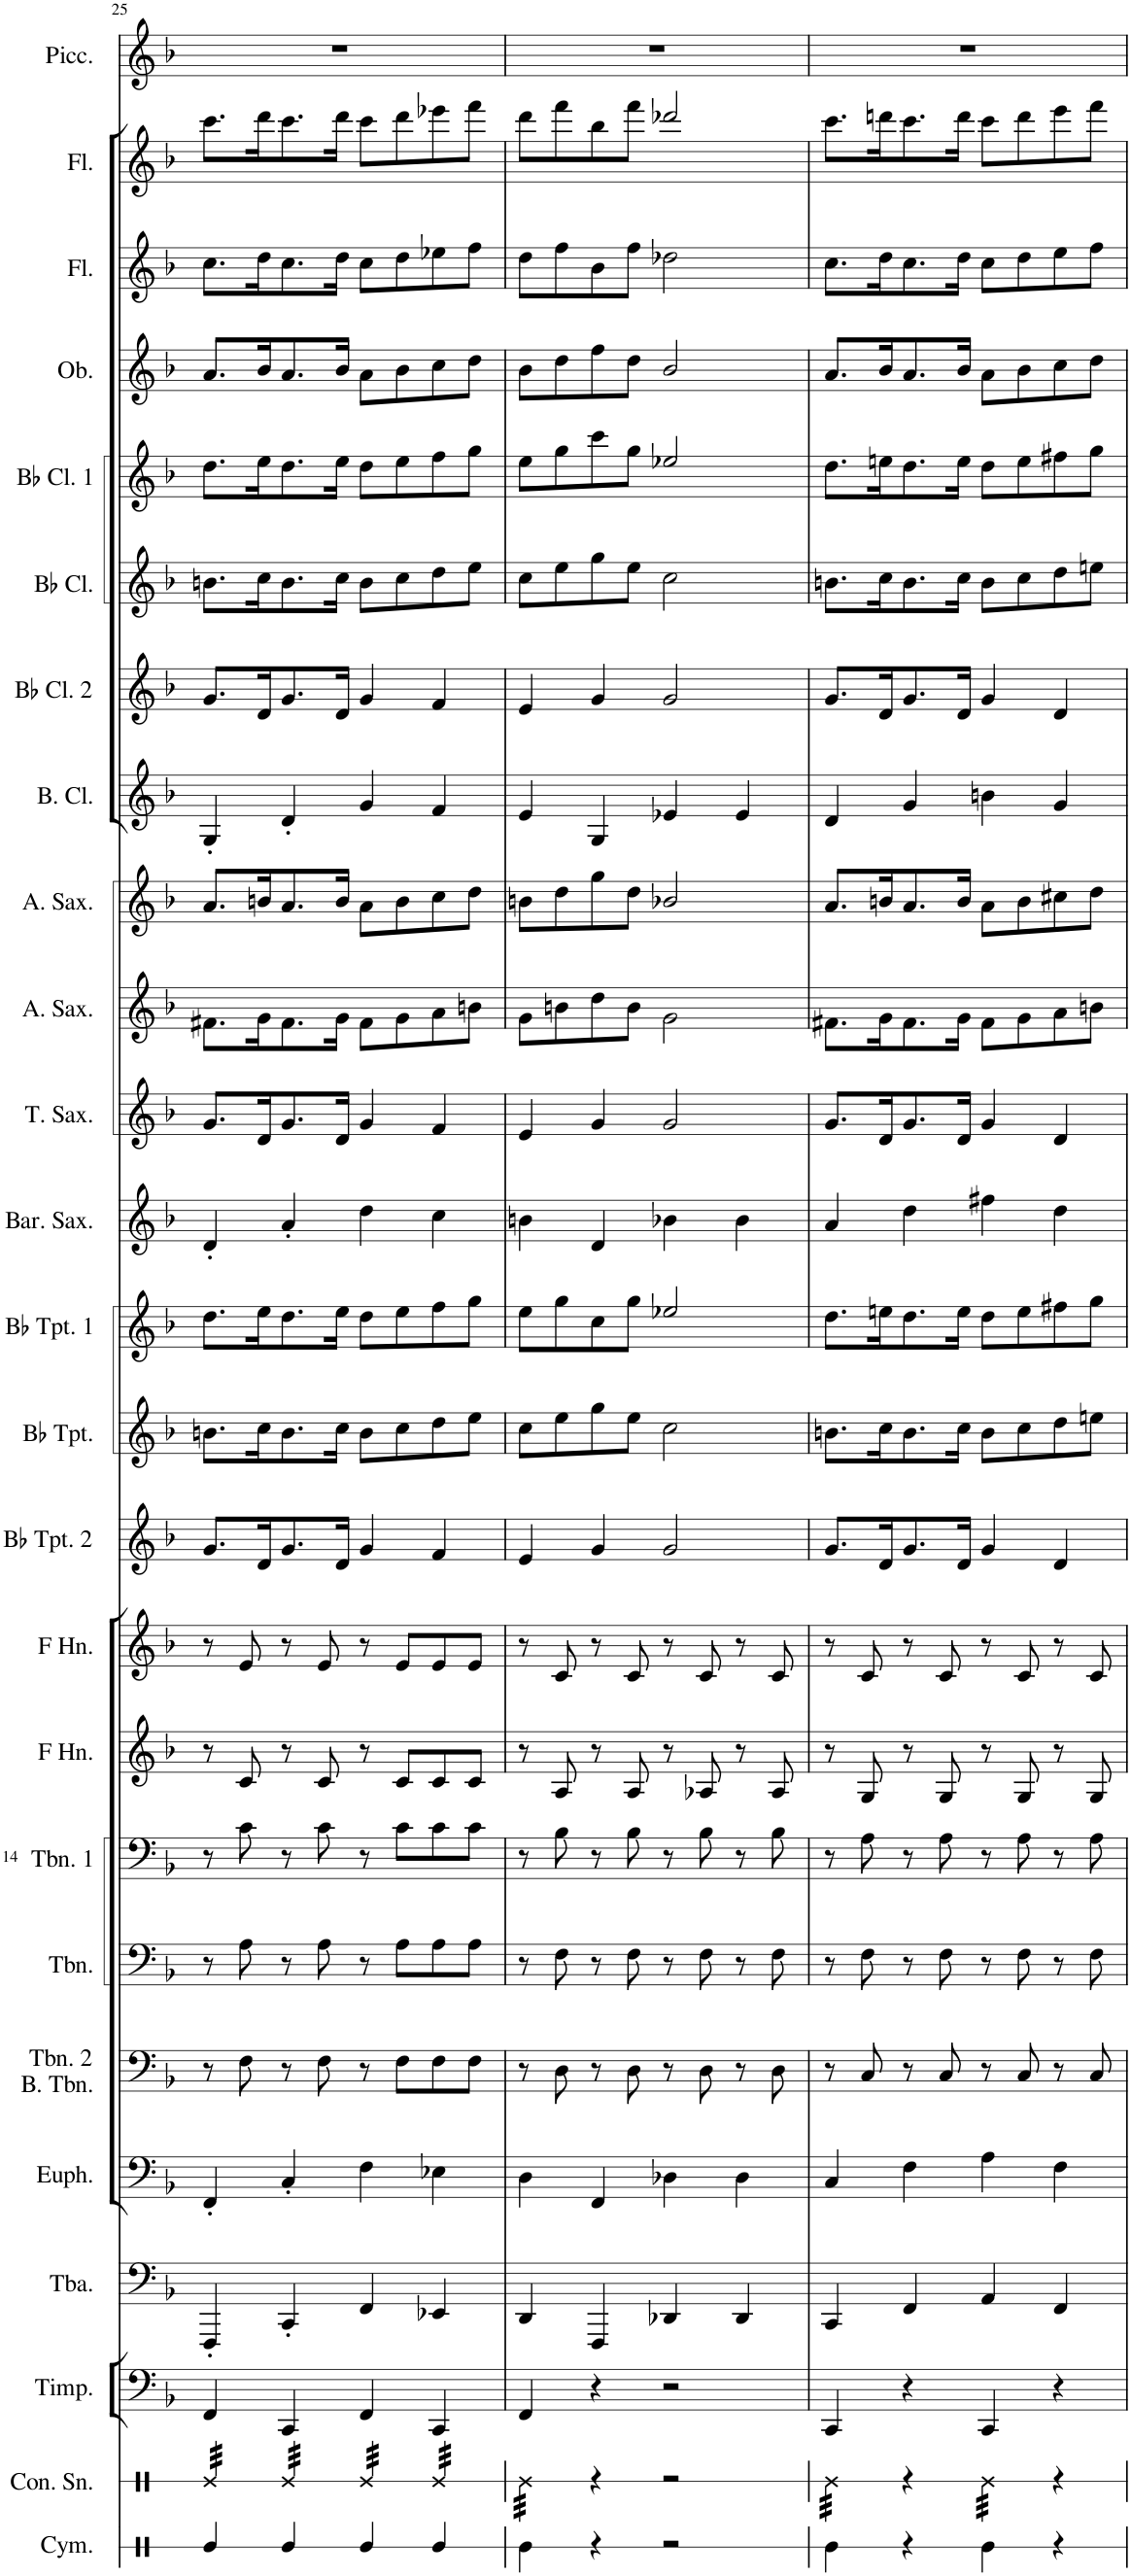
**kern	**kern	**kern	**kern	**kern	**kern	**kern	**kern	**kern	**kern	**kern	**kern	**kern	**kern	**kern	**kern	**kern	**kern	**kern	**kern	**kern	**kern	**kern	**kern	**kern
*part25	*part24	*part23	*part22	*part21	*part20	*part19	*part18	*part17	*part16	*part15	*part14	*part13	*part12	*part11	*part10	*part9	*part8	*part7	*part6	*part5	*part4	*part3	*part2	*part1
*staff25	*staff24	*staff23	*staff22	*staff21	*staff20	*staff19	*staff18	*staff17	*staff16	*staff15	*staff14	*staff13	*staff12	*staff11	*staff10	*staff9	*staff8	*staff7	*staff6	*staff5	*staff4	*staff3	*staff2	*staff1
*I"Cymbal	*I"Concert Snare Drum	*I"Timpani	*I"Tuba	*I"Euphonium	*I"Trombone 3	*I"Trombone	*I"Trombone 1 &amp; 2	*I"Horn in F	*I"Horn in F 1 &amp; 2	*I"Bb Trumpet 3	*I"Bb Trumpet	*I"Bb Trumpet 1 &amp; 2	*I"Baritone Saxophone	*I"Tenor Saxophone	*I"Alto Saxophone	*I"Alto Saxophone 1 &amp; 2	*I"Bass Clarinet	*I"Bb Clarinet 3	*I"Bb Clarinet	*I"Bb Clarinet 1 &amp; 2	*I"Oboe 1 &amp; 2	*I"Flute	*I"Flutes 1 &amp; 2	*I"Piccolo
*I'Cym.	*I'Con. Sn.	*I'Timp.	*I'Tba.	*I'Euph.	*	*I'Tbn.	*I'Tbn. 1	*	*	*I'Bb Tpt. 2	*I'Bb Tpt.	*I'Bb Tpt. 1	*I'Bar. Sax.	*I'T. Sax.	*I'A. Sax.	*I'A. Sax.	*I'B. Cl.	*I'Bb Cl. 2	*I'Bb Cl.	*I'Bb Cl. 1	*I'Ob.	*I'Fl.	*I'Fl.	*I'Picc.
!!LO:PB:g=z
*clefX	*clefX	*clefF4	*clefF4	*clefF4	*clefF4	*clefF4	*clefF4	*clefG2	*clefG2	*clefG2	*clefG2	*clefG2	*clefG2	*clefG2	*clefG2	*clefG2	*clefG2	*clefG2	*clefG2	*clefG2	*clefG2	*clefG2	*clefG2	*clefG2
*	*	*	*	*	*	*	*	*Trd4c7	*Trd4c7	*Trd1c2	*Trd1c2	*Trd1c2	*Trd12c21	*Trd8c14	*Trd5c9	*Trd5c9	*Trd8c14	*Trd1c2	*Trd1c2	*Trd1c2	*	*	*	*Trd-7c-12
*k[]	*k[]	*k[b-]	*k[b-]	*k[b-]	*k[b-]	*k[b-]	*k[b-]	*k[b-]	*k[b-]	*k[b-]	*k[b-]	*k[b-]	*k[b-]	*k[b-]	*k[b-]	*k[b-]	*k[b-]	*k[b-]	*k[b-]	*k[b-]	*k[b-]	*k[b-]	*k[b-]	*k[b-]
*M2/2	*M2/2	*M2/2	*M2/2	*M2/2	*M2/2	*M2/2	*M2/2	*M2/2	*M2/2	*M2/2	*M2/2	*M2/2	*M2/2	*M2/2	*M2/2	*M2/2	*M2/2	*M2/2	*M2/2	*M2/2	*M2/2	*M2/2	*M2/2	*M2/2
*met(c|)	*met(c|)	*met(c|)	*met(c|)	*met(c|)	*met(c|)	*met(c|)	*met(c|)	*met(c|)	*met(c|)	*met(c|)	*met(c|)	*met(c|)	*met(c|)	*met(c|)	*met(c|)	*met(c|)	*met(c|)	*met(c|)	*met(c|)	*met(c|)	*met(c|)	*met(c|)	*met(c|)	*met(c|)
=25	=25	=25	=25	=25	=25	=25	=25	=25	=25	=25	=25	=25	=25	=25	=25	=25	=25	=25	=25	=25	=25	=25	=25	=25
*	*tremolo	*	*	*	*	*	*	*	*	*	*	*	*	*	*	*	*	*	*	*	*	*	*	*
4Re/	32Re/LLL	4FF/	4FFF'/	4FF'/	8r	8r	8r	8r	8r	8.g/L	8.bn\L	8.dd\L	4d'/	8.g/L	8.f#X\L	8.a/L	4G'/	8.g/L	8.bn\L	8.dd\L	8.a/L	8.cc\L	8.ccc\L	1r
.	32Re/	.	.	.	.	.	.	.	.	.	.	.	.	.	.	.	.	.	.	.	.	.	.	.
.	32Re/	.	.	.	.	.	.	.	.	.	.	.	.	.	.	.	.	.	.	.	.	.	.	.
.	32Re/	.	.	.	.	.	.	.	.	.	.	.	.	.	.	.	.	.	.	.	.	.	.	.
.	32Re/	.	.	.	8F\	8A\	8c\	8c/	8e/	.	.	.	.	.	.	.	.	.	.	.	.	.	.	.
.	32Re/	.	.	.	.	.	.	.	.	.	.	.	.	.	.	.	.	.	.	.	.	.	.	.
.	32Re/	.	.	.	.	.	.	.	.	16d/K	16cc\K	16ee\K	.	16d/K	16g\K	16bn/K	.	16d/K	16cc\K	16ee\K	16b-/K	16dd\K	16ddd\K	.
.	32Re/JJJ	.	.	.	.	.	.	.	.	.	.	.	.	.	.	.	.	.	.	.	.	.	.	.
4Re/	32Re/LLL	4CC/	4CC'/	4C'/	8r	8r	8r	8r	8r	8.g/	8.b\	8.dd\	4a'/	8.g/	8.f#\	8.a/	4d'/	8.g/	8.b\	8.dd\	8.a/	8.cc\	8.ccc\	.
.	32Re/	.	.	.	.	.	.	.	.	.	.	.	.	.	.	.	.	.	.	.	.	.	.	.
.	32Re/	.	.	.	.	.	.	.	.	.	.	.	.	.	.	.	.	.	.	.	.	.	.	.
.	32Re/	.	.	.	.	.	.	.	.	.	.	.	.	.	.	.	.	.	.	.	.	.	.	.
.	32Re/	.	.	.	8F\	8A\	8c\	8c/	8e/	.	.	.	.	.	.	.	.	.	.	.	.	.	.	.
.	32Re/	.	.	.	.	.	.	.	.	.	.	.	.	.	.	.	.	.	.	.	.	.	.	.
.	32Re/	.	.	.	.	.	.	.	.	16d/Jk	16cc\Jk	16ee\Jk	.	16d/Jk	16g\Jk	16b/Jk	.	16d/Jk	16cc\Jk	16ee\Jk	16b-/Jk	16dd\Jk	16ddd\Jk	.
.	32Re/JJJ	.	.	.	.	.	.	.	.	.	.	.	.	.	.	.	.	.	.	.	.	.	.	.
4Re/	32Re/LLL	4FF/	4FF/	4F\	8r	8r	8r	8r	8r	4g/	8b\L	8dd\L	4dd\	4g/	8f#\L	8a\L	4g/	4g/	8b\L	8dd\L	8a\L	8cc\L	8ccc\L	.
.	32Re/	.	.	.	.	.	.	.	.	.	.	.	.	.	.	.	.	.	.	.	.	.	.	.
.	32Re/	.	.	.	.	.	.	.	.	.	.	.	.	.	.	.	.	.	.	.	.	.	.	.
.	32Re/	.	.	.	.	.	.	.	.	.	.	.	.	.	.	.	.	.	.	.	.	.	.	.
.	32Re/	.	.	.	8F\L	8A\L	8c\L	8c/L	8e/L	.	8cc\	8ee\	.	.	8g\	8b\	.	.	8cc\	8ee\	8b-\	8dd\	8ddd\	.
.	32Re/	.	.	.	.	.	.	.	.	.	.	.	.	.	.	.	.	.	.	.	.	.	.	.
.	32Re/	.	.	.	.	.	.	.	.	.	.	.	.	.	.	.	.	.	.	.	.	.	.	.
.	32Re/JJJ	.	.	.	.	.	.	.	.	.	.	.	.	.	.	.	.	.	.	.	.	.	.	.
4Re/	32Re/LLL	4CC/	4EE-X/	4E-X\	8F\	8A\	8c\	8c/	8e/	4f/	8dd\	8ff\	4cc\	4f/	8a\	8cc\	4f/	4f/	8dd\	8ff\	8cc\	8ee-X\	8eee-X\	.
.	32Re/	.	.	.	.	.	.	.	.	.	.	.	.	.	.	.	.	.	.	.	.	.	.	.
.	32Re/	.	.	.	.	.	.	.	.	.	.	.	.	.	.	.	.	.	.	.	.	.	.	.
.	32Re/	.	.	.	.	.	.	.	.	.	.	.	.	.	.	.	.	.	.	.	.	.	.	.
.	32Re/	.	.	.	8F\J	8A\J	8c\J	8c/J	8e/J	.	8ee\J	8gg\J	.	.	8bn\J	8dd\J	.	.	8ee\J	8gg\J	8dd\J	8ff\J	8fff\J	.
.	32Re/	.	.	.	.	.	.	.	.	.	.	.	.	.	.	.	.	.	.	.	.	.	.	.
.	32Re/	.	.	.	.	.	.	.	.	.	.	.	.	.	.	.	.	.	.	.	.	.	.	.
.	32Re/JJJ	.	.	.	.	.	.	.	.	.	.	.	.	.	.	.	.	.	.	.	.	.	.	.
=26	=26	=26	=26	=26	=26	=26	=26	=26	=26	=26	=26	=26	=26	=26	=26	=26	=26	=26	=26	=26	=26	=26	=26	=26
4Re\	32Re\LLL	4FF/	4DD/	4D\	8r	8r	8r	8r	8r	4e/	8cc\L	8ee\L	4bn\	4e/	8g\L	8bn\L	4e/	4e/	8cc\L	8ee\L	8b-\L	8dd\L	8ddd\L	1r
.	32Re\	.	.	.	.	.	.	.	.	.	.	.	.	.	.	.	.	.	.	.	.	.	.	.
.	32Re\	.	.	.	.	.	.	.	.	.	.	.	.	.	.	.	.	.	.	.	.	.	.	.
.	32Re\	.	.	.	.	.	.	.	.	.	.	.	.	.	.	.	.	.	.	.	.	.	.	.
.	32Re\	.	.	.	8D\	8F\	8B-\	8A/	8c/	.	8ee\	8gg\	.	.	8bn\	8dd\	.	.	8ee\	8gg\	8dd\	8ff\	8fff\	.
.	32Re\	.	.	.	.	.	.	.	.	.	.	.	.	.	.	.	.	.	.	.	.	.	.	.
.	32Re\	.	.	.	.	.	.	.	.	.	.	.	.	.	.	.	.	.	.	.	.	.	.	.
.	32Re\JJJ	.	.	.	.	.	.	.	.	.	.	.	.	.	.	.	.	.	.	.	.	.	.	.
4r	4r	4r	4FFF/	4FF/	8r	8r	8r	8r	8r	4g/	8gg\	8cc\	4d/	4g/	8dd\	8gg\	4G/	4g/	8gg\	8ccc\	8ff\	8b-\	8bb-\	.
.	.	.	.	.	8D\	8F\	8B-\	8A/	8c/	.	8ee\J	8gg\J	.	.	8b\J	8dd\J	.	.	8ee\J	8gg\J	8dd\J	8ff\J	8fff\J	.
2r	2r	2r	4DD-X/	4D-X\	8r	8r	8r	8r	8r	2g/	2cc\	2ee-X/	4b-X\	2g/	2g\	2b-X/	4e-X/	2g/	2cc\	2ee-X/	2b-/	2dd-X\	2ddd-X/	.
.	.	.	.	.	8D\	8F\	8B-\	8A-X/	8c/	.	.	.	.	.	.	.	.	.	.	.	.	.	.	.
.	.	.	4DD-/	4D-\	8r	8r	8r	8r	8r	.	.	.	4b-\	.	.	.	4e-/	.	.	.	.	.	.	.
.	.	.	.	.	8D\	8F\	8B-\	8A-/	8c/	.	.	.	.	.	.	.	.	.	.	.	.	.	.	.
=27	=27	=27	=27	=27	=27	=27	=27	=27	=27	=27	=27	=27	=27	=27	=27	=27	=27	=27	=27	=27	=27	=27	=27	=27
4Re\	32Re\LLL	4CC/	4CC/	4C/	8r	8r	8r	8r	8r	8.g/L	8.bn\L	8.dd\L	4a/	8.g/L	8.f#X\L	8.a/L	4d/	8.g/L	8.bn\L	8.dd\L	8.a/L	8.cc\L	8.ccc\L	1r
.	32Re\	.	.	.	.	.	.	.	.	.	.	.	.	.	.	.	.	.	.	.	.	.	.	.
.	32Re\	.	.	.	.	.	.	.	.	.	.	.	.	.	.	.	.	.	.	.	.	.	.	.
.	32Re\	.	.	.	.	.	.	.	.	.	.	.	.	.	.	.	.	.	.	.	.	.	.	.
.	32Re\	.	.	.	8C/	8F\	8A\	8G/	8c/	.	.	.	.	.	.	.	.	.	.	.	.	.	.	.
.	32Re\	.	.	.	.	.	.	.	.	.	.	.	.	.	.	.	.	.	.	.	.	.	.	.
.	32Re\	.	.	.	.	.	.	.	.	16d/K	16cc\K	16een\K	.	16d/K	16g\K	16bn/K	.	16d/K	16cc\K	16een\K	16b-/K	16dd\K	16dddn\K	.
.	32Re\JJJ	.	.	.	.	.	.	.	.	.	.	.	.	.	.	.	.	.	.	.	.	.	.	.
4r	4r	4r	4FF/	4F\	8r	8r	8r	8r	8r	8.g/	8.b\	8.dd\	4dd\	8.g/	8.f#\	8.a/	4g/	8.g/	8.b\	8.dd\	8.a/	8.cc\	8.ccc\	.
.	.	.	.	.	8C/	8F\	8A\	8G/	8c/	.	.	.	.	.	.	.	.	.	.	.	.	.	.	.
.	.	.	.	.	.	.	.	.	.	16d/Jk	16cc\Jk	16ee\Jk	.	16d/Jk	16g\Jk	16b/Jk	.	16d/Jk	16cc\Jk	16ee\Jk	16b-/Jk	16dd\Jk	16ddd\Jk	.
4Re\	32Re\LLL	4CC/	4AA/	4A\	8r	8r	8r	8r	8r	4g/	8b\L	8dd\L	4ff#X\	4g/	8f#\L	8a\L	4bn\	4g/	8b\L	8dd\L	8a\L	8cc\L	8ccc\L	.
.	32Re\	.	.	.	.	.	.	.	.	.	.	.	.	.	.	.	.	.	.	.	.	.	.	.
.	32Re\	.	.	.	.	.	.	.	.	.	.	.	.	.	.	.	.	.	.	.	.	.	.	.
.	32Re\	.	.	.	.	.	.	.	.	.	.	.	.	.	.	.	.	.	.	.	.	.	.	.
.	32Re\	.	.	.	8C/	8F\	8A\	8G/	8c/	.	8cc\	8ee\	.	.	8g\	8b\	.	.	8cc\	8ee\	8b-\	8dd\	8ddd\	.
.	32Re\	.	.	.	.	.	.	.	.	.	.	.	.	.	.	.	.	.	.	.	.	.	.	.
.	32Re\	.	.	.	.	.	.	.	.	.	.	.	.	.	.	.	.	.	.	.	.	.	.	.
.	32Re\JJJ	.	.	.	.	.	.	.	.	.	.	.	.	.	.	.	.	.	.	.	.	.	.	.
*	*Xtremolo	*	*	*	*	*	*	*	*	*	*	*	*	*	*	*	*	*	*	*	*	*	*	*
4r	4r	4r	4FF/	4F\	8r	8r	8r	8r	8r	4d/	8dd\	8ff#X\	4dd\	4d/	8a\	8cc#X\	4g/	4d/	8dd\	8ff#X\	8cc\	8ee\	8eee\	.
.	.	.	.	.	8C/	8F\	8A\	8G/	8c/	.	8een\J	8gg\J	.	.	8bn\J	8dd\J	.	.	8een\J	8gg\J	8dd\J	8ff\J	8fff\J	.
=	=	=	=	=	=	=	=	=	=	=	=	=	=	=	=	=	=	=	=	=	=	=	=	=
*-	*-	*-	*-	*-	*-	*-	*-	*-	*-	*-	*-	*-	*-	*-	*-	*-	*-	*-	*-	*-	*-	*-	*-	*-
